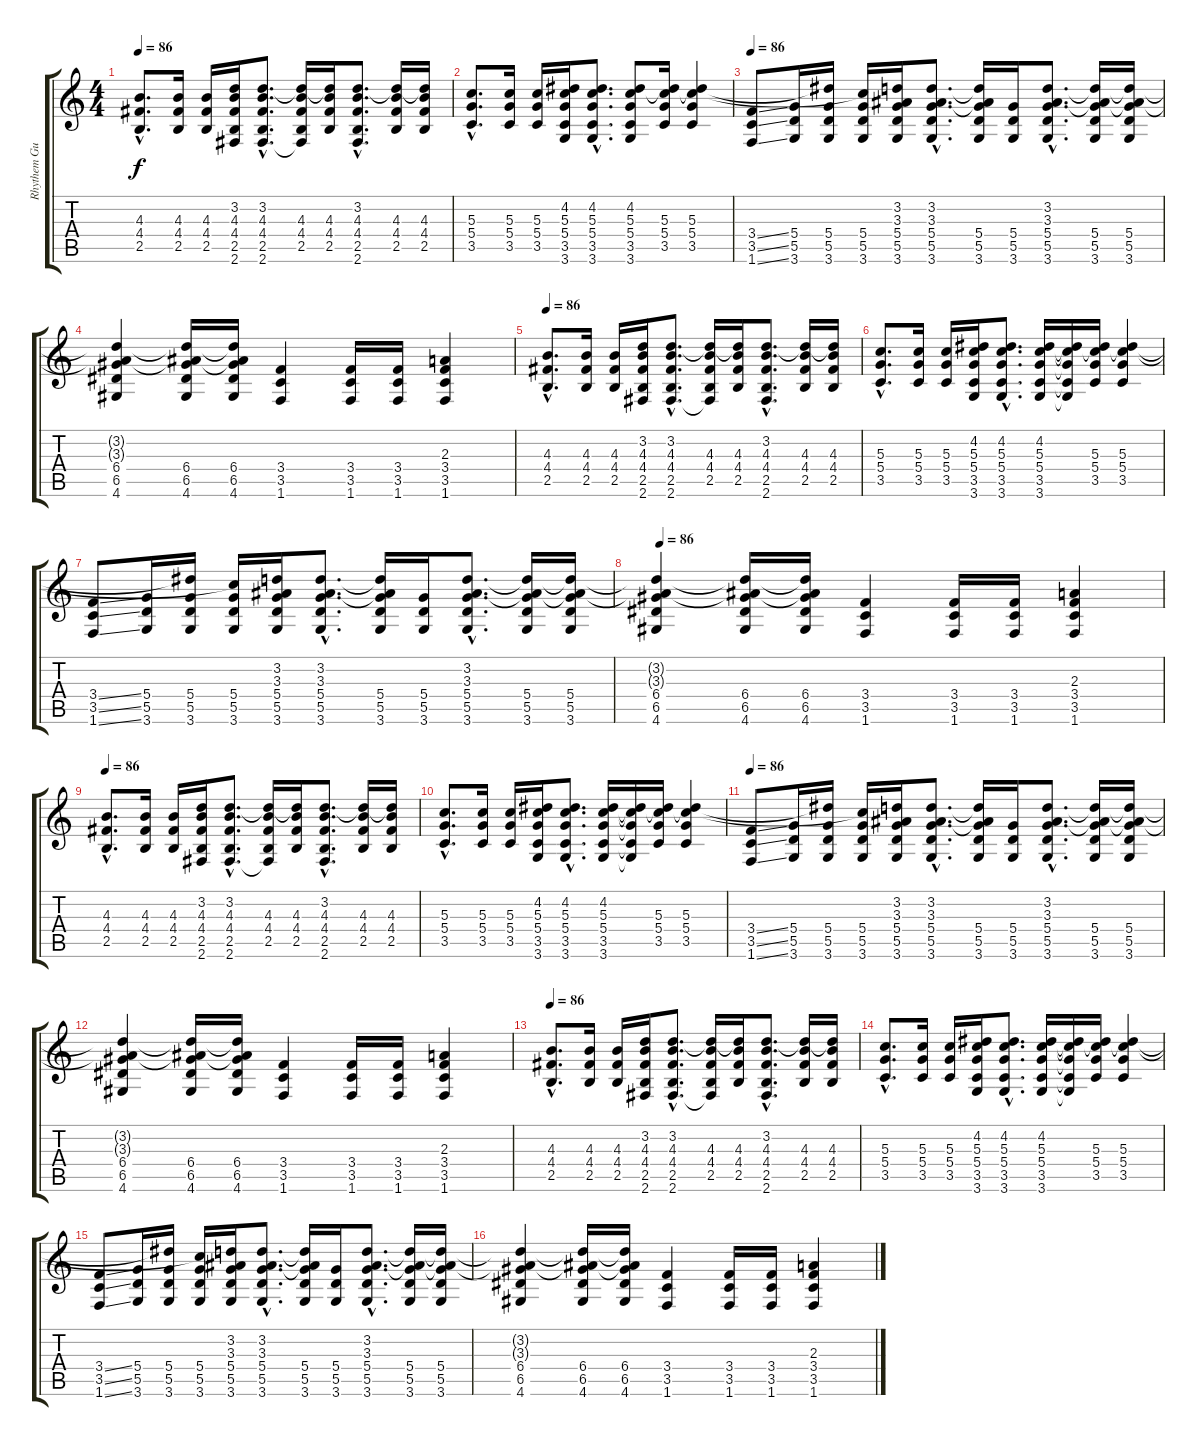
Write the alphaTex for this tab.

\track ("Rhythem Guitar" "Rhythem Gu") {instrument overdrivenguitar}
\staff {score tabs}
\tuning (E4 B3 G3 D3 A2 E2) {hide}
\ts (4 4)
\tempo 86
\clef g2
\ks c
(4.3{hac} 4.4{hac} 2.5{hac}).8{d dy f volume 11} (4.3 4.4 2.5).16 (4.3 4.4 2.5).16 (3.2 4.3 4.4 2.5 2.6).16 (3.2{hac} 4.3{hac} 4.4{hac} 2.5{hac} 2.6{hac}).8{d} (3.2{t} 4.3 4.4 2.5 2.6{t}).16 (3.2{t} 4.3 4.4 2.5).16 (3.2{hac} 4.3{hac} 4.4{hac} 2.5{hac} 2.6{hac}).8{d} (3.2{t} 4.3 4.4 2.5).16 (3.2{t} 4.3 4.4 2.5).16 |
(5.3{hac} 5.4{hac} 3.5{hac}).8{d} (5.3 5.4 3.5).16 (5.3 5.4 3.5).16 (4.2 5.3 5.4 3.5 3.6).16 (4.2{hac} 5.3{hac} 5.4{hac} 3.5{hac} 3.6{hac}).8{d} (4.2 5.3 5.4 3.5 3.6).8 (4.2{t} 5.3 5.4 3.5).16 (4.2{t} 5.3 5.4 3.5).4 |
\tempo 86
(3.4{ss} 3.5{ss} 1.6{ss}).8 (5.4 5.5 3.6).16 (4.2{t} 5.4 5.5 3.6).16 (5.3{t} 5.4 5.5 3.6).16 (3.2 3.3 5.4 5.5 3.6).16 (3.2{hac} 3.3{hac} 5.4{hac} 5.5{hac} 3.6{hac}).8{d} (3.2{t} 3.3{t} 5.4 5.5 3.6).16 (5.4 5.5 3.6).16 (3.2{hac} 3.3{hac} 5.4{hac} 5.5{hac} 3.6{hac}).8{d} (3.2{t} 3.3{t} 5.4 5.5 3.6).16 (3.2{t} 3.3{t} 5.4 5.5 3.6).16 |
(3.2{t} 3.3{t} 6.4 6.5 4.6).4 (3.2{t} 3.3{t} 6.4 6.5 4.6).16 (3.2{t} 3.3{t} 6.4 6.5 4.6).16 (3.4 3.5 1.6).4 (3.4 3.5 1.6).16 (3.4 3.5 1.6).16 (2.3 3.4 3.5 1.6).4 |
\tempo 86
(4.3{hac} 4.4{hac} 2.5{hac}).8{d} (4.3 4.4 2.5).16 (4.3 4.4 2.5).16 (3.2 4.3 4.4 2.5 2.6).16 (3.2{hac} 4.3{hac} 4.4{hac} 2.5{hac} 2.6{hac}).8{d} (3.2{t} 4.3 4.4 2.5 2.6{t}).16 (3.2{t} 4.3 4.4 2.5).16 (3.2{hac} 4.3{hac} 4.4{hac} 2.5{hac} 2.6{hac}).8{d} (3.2{t} 4.3 4.4 2.5).16 (3.2{t} 4.3 4.4 2.5).16 |
(5.3{hac} 5.4{hac} 3.5{hac}).8{d} (5.3 5.4 3.5).16 (5.3 5.4 3.5).16 (4.2 5.3 5.4 3.5 3.6).16 (4.2{hac} 5.3{hac} 5.4{hac} 3.5{hac} 3.6{hac}).8{d} (4.2 5.3 5.4 3.5 3.6).16 (4.2{t} 5.3{t} 5.4{t} 3.5{t} 3.6{t}).16 (4.2{t} 5.3 5.4 3.5).16 (4.2{t} 5.3 5.4 3.5).4 |
(3.4{ss} 3.5{ss} 1.6{ss}).8 (5.4 5.5 3.6).16 (4.2{t} 5.4 5.5 3.6).16 (5.3{t} 5.4 5.5 3.6).16 (3.2 3.3 5.4 5.5 3.6).16 (3.2{hac} 3.3{hac} 5.4{hac} 5.5{hac} 3.6{hac}).8{d} (3.2{t} 3.3{t} 5.4 5.5 3.6).16 (5.4 5.5 3.6).16 (3.2{hac} 3.3{hac} 5.4{hac} 5.5{hac} 3.6{hac}).8{d} (3.2{t} 3.3{t} 5.4 5.5 3.6).16 (3.2{t} 3.3{t} 5.4 5.5 3.6).16 |
\tempo 86
(3.2{t} 3.3{t} 6.4 6.5 4.6).4 (3.2{t} 3.3{t} 6.4 6.5 4.6).16 (3.2{t} 3.3{t} 6.4 6.5 4.6).16 (3.4 3.5 1.6).4 (3.4 3.5 1.6).16 (3.4 3.5 1.6).16 (2.3 3.4 3.5 1.6).4 |
\tempo 86
(4.3{hac} 4.4{hac} 2.5{hac}).8{d} (4.3 4.4 2.5).16 (4.3 4.4 2.5).16 (3.2 4.3 4.4 2.5 2.6).16 (3.2{hac} 4.3{hac} 4.4{hac} 2.5{hac} 2.6{hac}).8{d} (3.2{t} 4.3 4.4 2.5 2.6{t}).16 (3.2{t} 4.3 4.4 2.5).16 (3.2{hac} 4.3{hac} 4.4{hac} 2.5{hac} 2.6{hac}).8{d} (3.2{t} 4.3 4.4 2.5).16 (3.2{t} 4.3 4.4 2.5).16 |
(5.3{hac} 5.4{hac} 3.5{hac}).8{d} (5.3 5.4 3.5).16 (5.3 5.4 3.5).16 (4.2 5.3 5.4 3.5 3.6).16 (4.2{hac} 5.3{hac} 5.4{hac} 3.5{hac} 3.6{hac}).8{d} (4.2 5.3 5.4 3.5 3.6).16 (4.2{t} 5.3{t} 5.4{t} 3.5{t} 3.6{t}).16 (4.2{t} 5.3 5.4 3.5).16 (4.2{t} 5.3 5.4 3.5).4 |
\tempo 86
(3.4{ss} 3.5{ss} 1.6{ss}).8 (5.4 5.5 3.6).16 (4.2{t} 5.4 5.5 3.6).16 (5.3{t} 5.4 5.5 3.6).16 (3.2 3.3 5.4 5.5 3.6).16 (3.2{hac} 3.3{hac} 5.4{hac} 5.5{hac} 3.6{hac}).8{d} (3.2{t} 3.3{t} 5.4 5.5 3.6).16 (5.4 5.5 3.6).16 (3.2{hac} 3.3{hac} 5.4{hac} 5.5{hac} 3.6{hac}).8{d} (3.2{t} 3.3{t} 5.4 5.5 3.6).16 (3.2{t} 3.3{t} 5.4 5.5 3.6).16 |
(3.2{t} 3.3{t} 6.4 6.5 4.6).4 (3.2{t} 3.3{t} 6.4 6.5 4.6).16 (3.2{t} 3.3{t} 6.4 6.5 4.6).16 (3.4 3.5 1.6).4 (3.4 3.5 1.6).16 (3.4 3.5 1.6).16 (2.3 3.4 3.5 1.6).4 |
\tempo 86
(4.3{hac} 4.4{hac} 2.5{hac}).8{d} (4.3 4.4 2.5).16 (4.3 4.4 2.5).16 (3.2 4.3 4.4 2.5 2.6).16 (3.2{hac} 4.3{hac} 4.4{hac} 2.5{hac} 2.6{hac}).8{d} (3.2{t} 4.3 4.4 2.5 2.6{t}).16 (3.2{t} 4.3 4.4 2.5).16 (3.2{hac} 4.3{hac} 4.4{hac} 2.5{hac} 2.6{hac}).8{d} (3.2{t} 4.3 4.4 2.5).16 (3.2{t} 4.3 4.4 2.5).16 |
(5.3{hac} 5.4{hac} 3.5{hac}).8{d} (5.3 5.4 3.5).16 (5.3 5.4 3.5).16 (4.2 5.3 5.4 3.5 3.6).16 (4.2{hac} 5.3{hac} 5.4{hac} 3.5{hac} 3.6{hac}).8{d} (4.2 5.3 5.4 3.5 3.6).16 (4.2{t} 5.3{t} 5.4{t} 3.5{t} 3.6{t}).16 (4.2{t} 5.3 5.4 3.5).16 (4.2{t} 5.3 5.4 3.5).4 |
(3.4{ss} 3.5{ss} 1.6{ss}).8 (5.4 5.5 3.6).16 (4.2{t} 5.4 5.5 3.6).16 (5.3{t} 5.4 5.5 3.6).16 (3.2 3.3 5.4 5.5 3.6).16 (3.2{hac} 3.3{hac} 5.4{hac} 5.5{hac} 3.6{hac}).8{d} (3.2{t} 3.3{t} 5.4 5.5 3.6).16 (5.4 5.5 3.6).16 (3.2{hac} 3.3{hac} 5.4{hac} 5.5{hac} 3.6{hac}).8{d} (3.2{t} 3.3{t} 5.4 5.5 3.6).16 (3.2{t} 3.3{t} 5.4 5.5 3.6).16 |
(3.2{t} 3.3{t} 6.4 6.5 4.6).4 (3.2{t} 3.3{t} 6.4 6.5 4.6).16 (3.2{t} 3.3{t} 6.4 6.5 4.6).16 (3.4 3.5 1.6).4 (3.4 3.5 1.6).16 (3.4 3.5 1.6).16 (2.3 3.4 3.5 1.6).4
